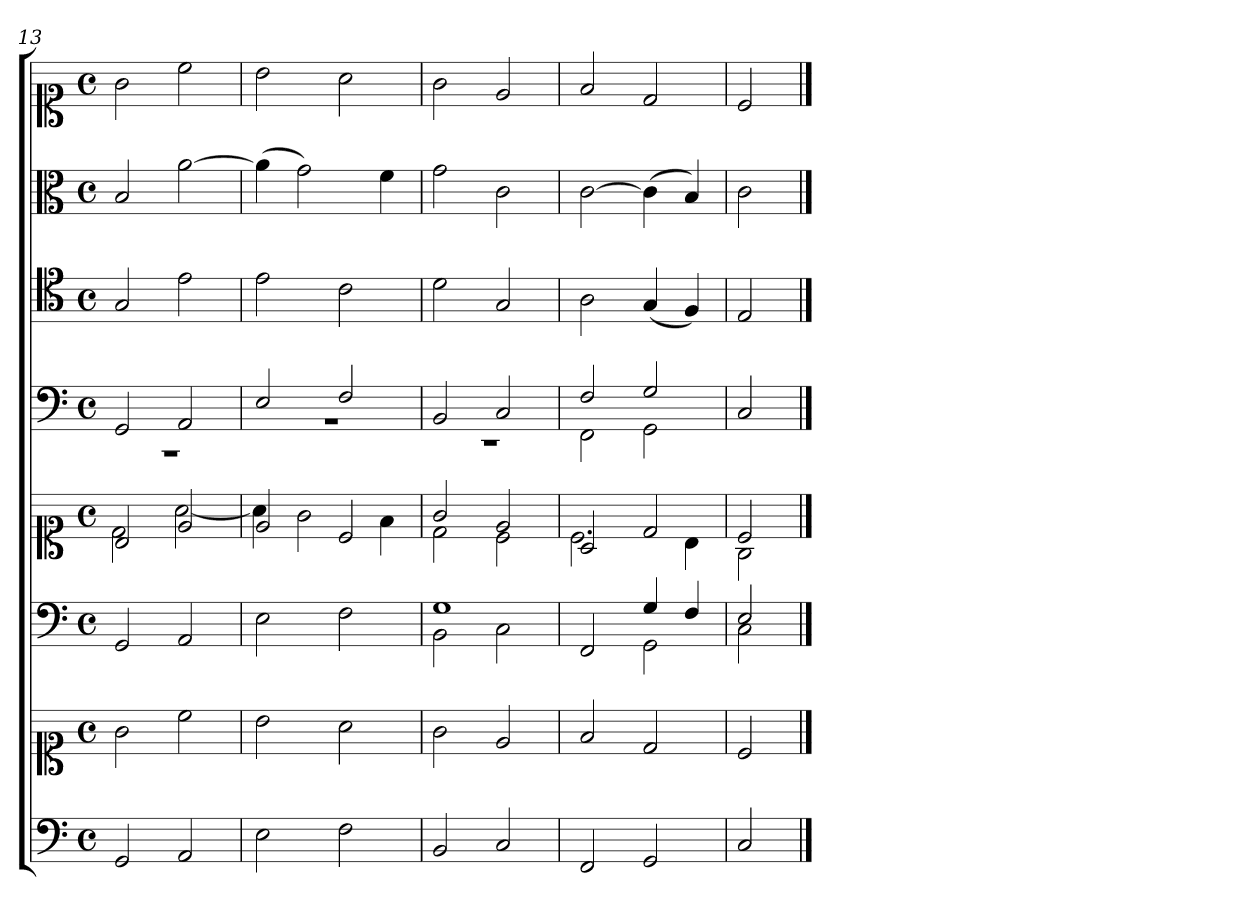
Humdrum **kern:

**kern	**kern	**kern	**kern	**kern	**kern	**kern	**kern
*part6	*part6	*part5	*part5	*part4	*part3	*part2	*part1
*staff8	*staff7	*staff6	*staff5	*staff4	*staff3	*staff2	*staff1
*clefF4	*clefC1	*clefF4	*clefC1	*clefF4	*clefC4	*clefC3	*clefC1
*k[]	*k[]	*k[]	*k[]	*k[]	*k[]	*k[]	*k[]
*M4/4	*M4/4	*M4/4	*M4/4	*M4/4	*M4/4	*M4/4	*M4/4
*met(c)	*met(c)	*met(c)	*met(c)	*met(c)	*met(c)	*met(c)	*met(c)
=13	=13	=13	=13	=13	=13	=13	=13
*	*	*	*^	*^	*	*	*
2GG	2g	2GG	2B	2d	2GG	1r	2G	2B	2g
2AA	2cc	2AA	2e	[2a	2AA	.	2e	[2a	2cc
=14	=14	=14	=14	=14	=14	=14	=14	=14	=14
2E	2b	2E	2e	4a]	2E	1r	2e	(4a]	2b
.	.	.	.	2g	.	.	.	2g)	.
2F	2a	2F	2c	.	2F	.	2c	.	2a
.	.	.	.	4f	.	.	.	4f	.
=15	=15	=15	=15	=15	=15	=15	=15	=15	=15
*	*	*^	*	*	*	*	*	*	*
2BB	2g	1G	2BB	2g	2d	2BB	1r	2d	2g	2g
2C	2e	.	2C	2e	2c	2C	.	2G	2c	2e
=16	=16	=16	=16	=16	=16	=16	=16	=16	=16	=16
2FF	2f	2ryy	2FF	2A	2.c	2F	2FF	2A	[2c	2f
2GG	2d	4G	2GG	2d	.	2G	2GG	(4G	(4c]	2d
.	.	4F	.	.	4B	.	.	4F)	4B)	.
*	*	*	*	*	*	*v	*v	*	*	*
=17	=17	=17	=17	=17	=17	=17	=17	=17	=17
2C	2c	2E	2C	2c	2G	2C	2E	2c	2c
*	*	*v	*v	*	*	*	*	*	*
*	*	*	*v	*v	*	*	*	*
==	==	==	==	==	==	==	==
*-	*-	*-	*-	*-	*-	*-	*-
